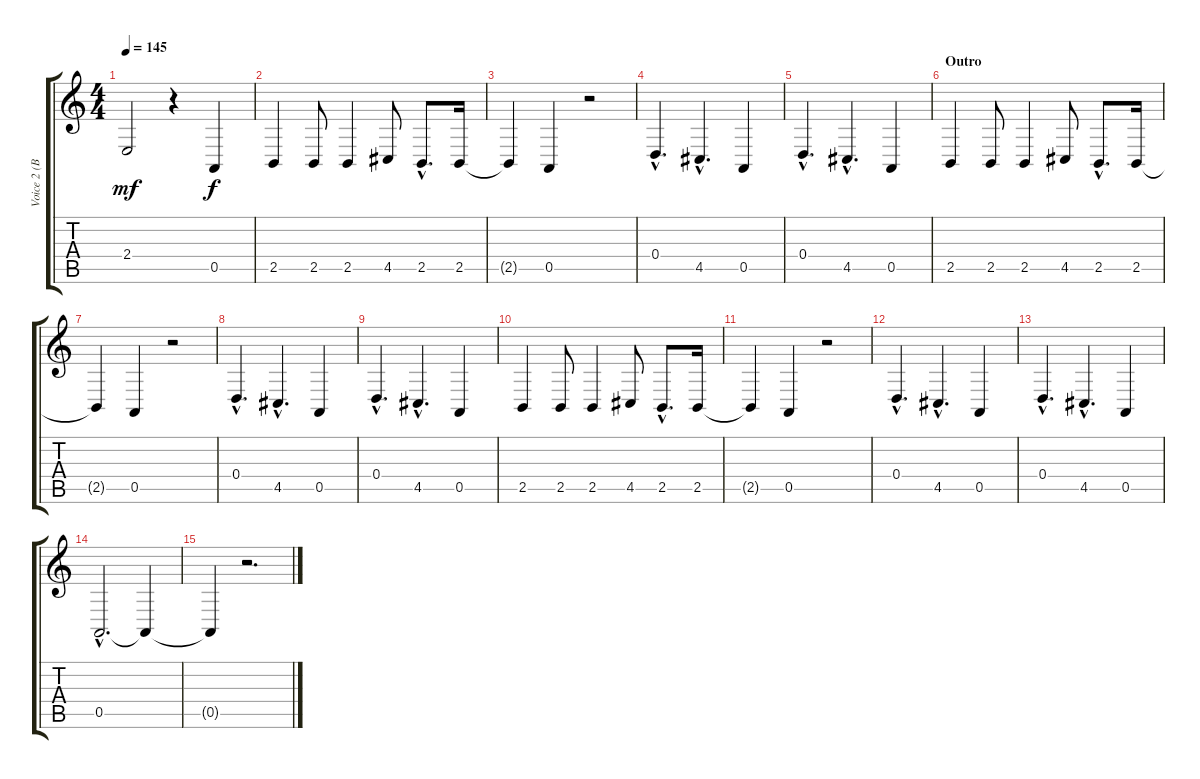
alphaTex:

\track ("Voice 2 (Bela)" "Voice 2 (B") {instrument altosax}
\staff {score tabs}
\tuning (E4 B3 G3 D3 A2 E2) {hide}
\ts (4 4)
\tempo 145
\clef g2
\ks c
2.4.2{dy mf} r.4 0.5.4{dy f} |
2.5.4 2.5.8 2.5.4 4.5.8 2.5{hac}.8{d} 2.5.16 |
2.5{t}.4 0.5.4 r.2 |
0.4{hac}.4{d} 4.5{hac}.4{d} 0.5.4 |
0.4{hac}.4{d} 4.5{hac}.4{d} 0.5.4 |
\section ("" "Outro")
2.5.4 2.5.8 2.5.4 4.5.8 2.5{hac}.8{d} 2.5.16 |
2.5{t}.4 0.5.4 r.2 |
0.4{hac}.4{d} 4.5{hac}.4{d} 0.5.4 |
0.4{hac}.4{d} 4.5{hac}.4{d} 0.5.4 |
2.5.4 2.5.8 2.5.4 4.5.8 2.5{hac}.8{d} 2.5.16 |
2.5{t}.4 0.5.4 r.2 |
0.4{hac}.4{d} 4.5{hac}.4{d} 0.5.4 |
0.4{hac}.4{d} 4.5{hac}.4{d} 0.5.4 |
0.5{hac}.2{d} 0.5{t}.4{volume 3} |
0.5{t}.4 r.2{d}
